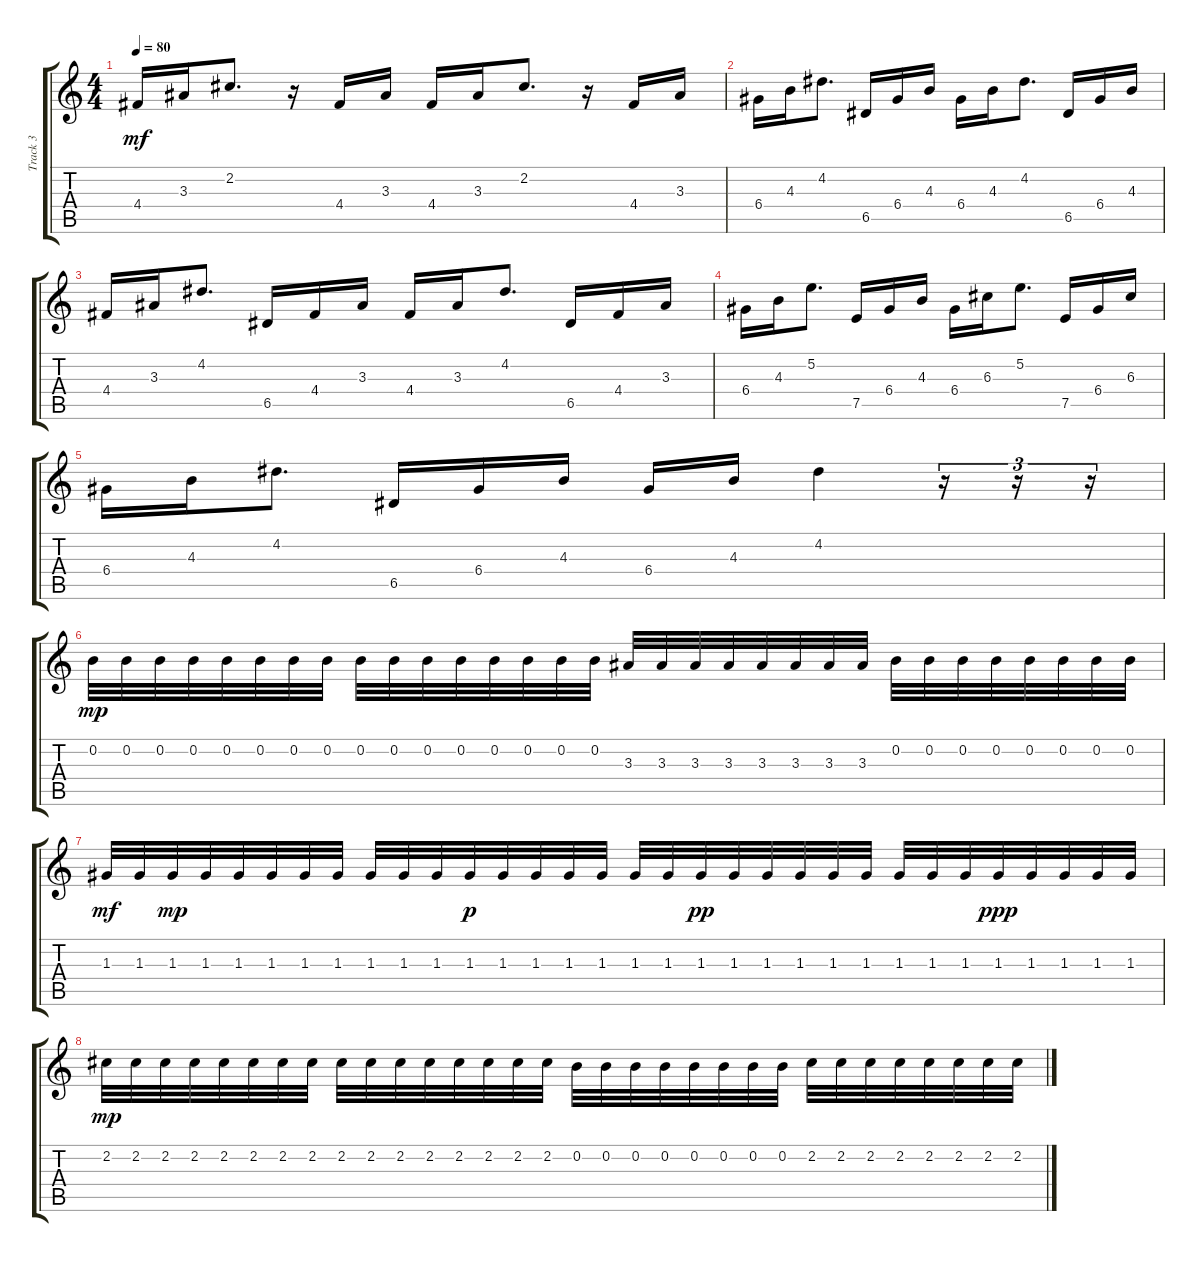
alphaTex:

\track ("Track 3" "Track 3") {instrument banjo}
\staff {score tabs}
\tuning (E4 B3 G3 D3 A2 E2) {hide}
\displaytranspose 12
\ts (4 4)
\tempo 80
\clef g2
\ks c
4.4.16{dy mf} 3.3.16 2.2.8{d} r.16 4.4.16 3.3.16 4.4.16 3.3.16 2.2.8{d} r.16 4.4.16 3.3.16 |
6.4.16 4.3.16 4.2.8{d} 6.5.16 6.4.16 4.3.16 6.4.16 4.3.16 4.2.8{d} 6.5.16 6.4.16 4.3.16 |
4.4.16 3.3.16 4.2.8{d} 6.5.16 4.4.16 3.3.16 4.4.16 3.3.16 4.2.8{d} 6.5.16 4.4.16 3.3.16 |
6.4.16 4.3.16 5.2.8{d} 7.5.16 6.4.16 4.3.16 6.4.16 6.3.16 5.2.8{d} 7.5.16 6.4.16 6.3.16 |
6.4.16 4.3.16 4.2.8{d} 6.5.16 6.4.16 4.3.16 6.4.16 4.3.16 4.2.4 r.16{tu (3 2)} r.16{tu (3 2)} r.16{tu (3 2)} |
0.2.32{dy mp} 0.2.32 0.2.32 0.2.32 0.2.32 0.2.32 0.2.32 0.2.32 0.2.32 0.2.32 0.2.32 0.2.32 0.2.32 0.2.32 0.2.32 0.2.32 3.3.32 3.3.32 3.3.32 3.3.32 3.3.32 3.3.32 3.3.32 3.3.32 0.2.32 0.2.32 0.2.32 0.2.32 0.2.32 0.2.32 0.2.32 0.2.32 |
1.3.32{dy mf} 1.3.32 1.3.32{dy mp} 1.3.32 1.3.32 1.3.32 1.3.32 1.3.32 1.3.32 1.3.32 1.3.32 1.3.32{dy p} 1.3.32 1.3.32 1.3.32 1.3.32 1.3.32 1.3.32 1.3.32{dy pp} 1.3.32 1.3.32 1.3.32 1.3.32 1.3.32 1.3.32 1.3.32 1.3.32 1.3.32{dy ppp} 1.3.32 1.3.32 1.3.32 1.3.32 |
2.2.32{dy mp} 2.2.32 2.2.32 2.2.32 2.2.32 2.2.32 2.2.32 2.2.32 2.2.32 2.2.32 2.2.32 2.2.32 2.2.32 2.2.32 2.2.32 2.2.32 0.2.32 0.2.32 0.2.32 0.2.32 0.2.32 0.2.32 0.2.32 0.2.32 2.2.32 2.2.32 2.2.32 2.2.32 2.2.32 2.2.32 2.2.32 2.2.32
